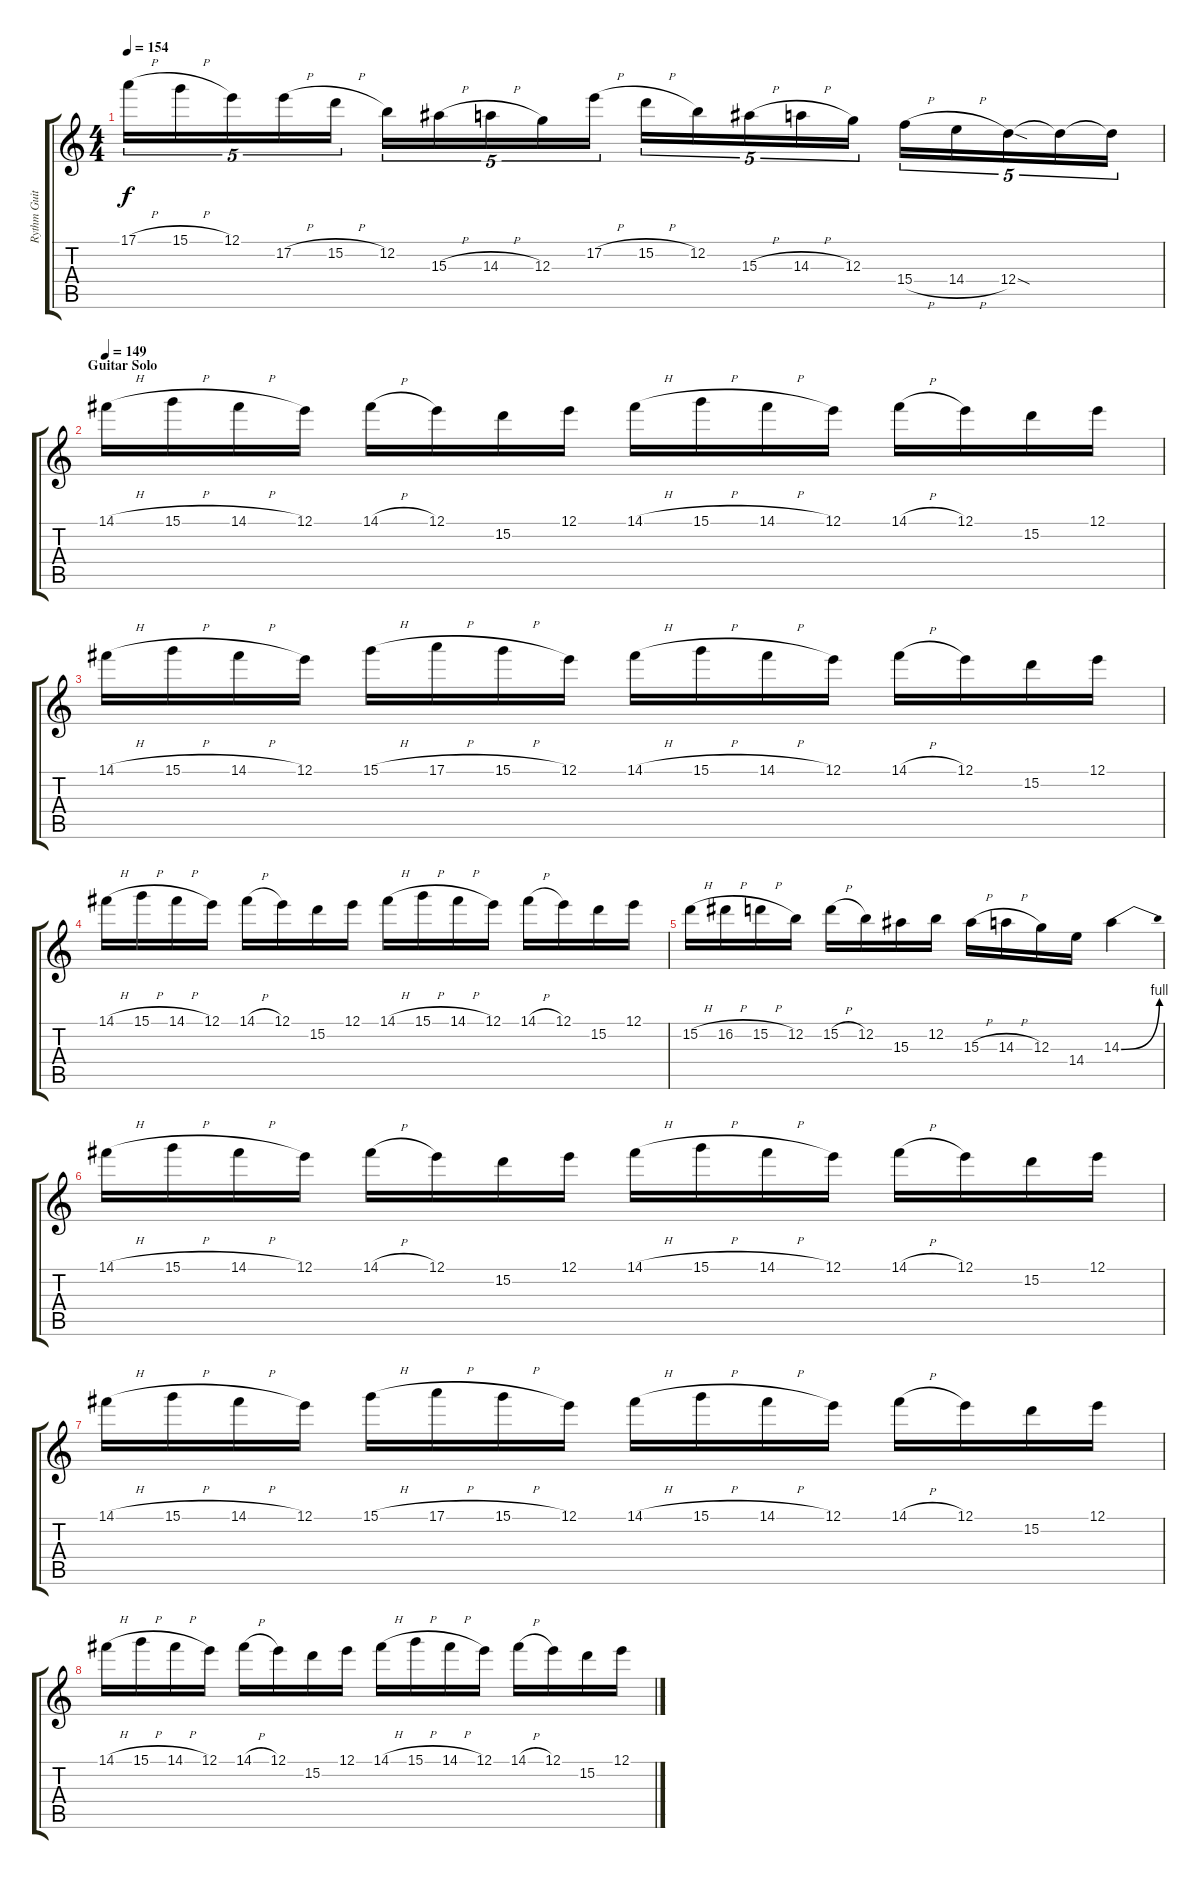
\track ("Rythm Guitar (Dave Mustaine)" "Rythm Guit") {instrument distortionguitar}
\staff {score tabs}
\tuning (E4 B3 G3 D3 A2 E2) {hide}
\ts (4 4)
\tempo 154
\clef g2
\ks c
17.1{h}.16{tu (5 4) dy f} 15.1{h}.16{tu (5 4)} 12.1.16{tu (5 4)} 17.2{h}.16{tu (5 4)} 15.2{h}.16{tu (5 4)} 12.2.16{tu (5 4)} 15.3{h}.16{tu (5 4)} 14.3{h}.16{tu (5 4)} 12.3.16{tu (5 4)} 17.2{h}.16{tu (5 4)} 15.2{h}.16{tu (5 4)} 12.2.16{tu (5 4)} 15.3{h}.16{tu (5 4)} 14.3{h}.16{tu (5 4)} 12.3.16{tu (5 4)} 15.4{h}.16{tu (5 4)} 14.4{h}.16{tu (5 4)} 12.4{sod}.16{tu (5 4)} 12.4{t}.16{tu (5 4)} 12.4{t}.16{tu (5 4)} |
\section ("" "Guitar Solo")
\tempo 149
14.1{h}.16 15.1{h}.16 14.1{h}.16 12.1.16 14.1{h}.16 12.1.16 15.2.16 12.1.16 14.1{h}.16 15.1{h}.16 14.1{h}.16 12.1.16 14.1{h}.16 12.1.16 15.2.16 12.1.16 |
14.1{h}.16 15.1{h}.16 14.1{h}.16 12.1.16 15.1{h}.16 17.1{h}.16 15.1{h}.16 12.1.16 14.1{h}.16 15.1{h}.16 14.1{h}.16 12.1.16 14.1{h}.16 12.1.16 15.2.16 12.1.16 |
14.1{h}.16 15.1{h}.16 14.1{h}.16 12.1.16 14.1{h}.16 12.1.16 15.2.16 12.1.16 14.1{h}.16 15.1{h}.16 14.1{h}.16 12.1.16 14.1{h}.16 12.1.16 15.2.16 12.1.16 |
15.2{h}.16 16.2{h}.16 15.2{h}.16 12.2.16 15.2{h}.16 12.2.16 15.3.16 12.2.16 15.3{h}.16 14.3{h}.16 12.3.16 14.4.16 14.3{be (bend 0 0 60 4)}.4 |
14.1{h}.16 15.1{h}.16 14.1{h}.16 12.1.16 14.1{h}.16 12.1.16 15.2.16 12.1.16 14.1{h}.16 15.1{h}.16 14.1{h}.16 12.1.16 14.1{h}.16 12.1.16 15.2.16 12.1.16 |
14.1{h}.16 15.1{h}.16 14.1{h}.16 12.1.16 15.1{h}.16 17.1{h}.16 15.1{h}.16 12.1.16 14.1{h}.16 15.1{h}.16 14.1{h}.16 12.1.16 14.1{h}.16 12.1.16 15.2.16 12.1.16 |
14.1{h}.16 15.1{h}.16 14.1{h}.16 12.1.16 14.1{h}.16 12.1.16 15.2.16 12.1.16 14.1{h}.16 15.1{h}.16 14.1{h}.16 12.1.16 14.1{h}.16 12.1.16 15.2.16 12.1.16
